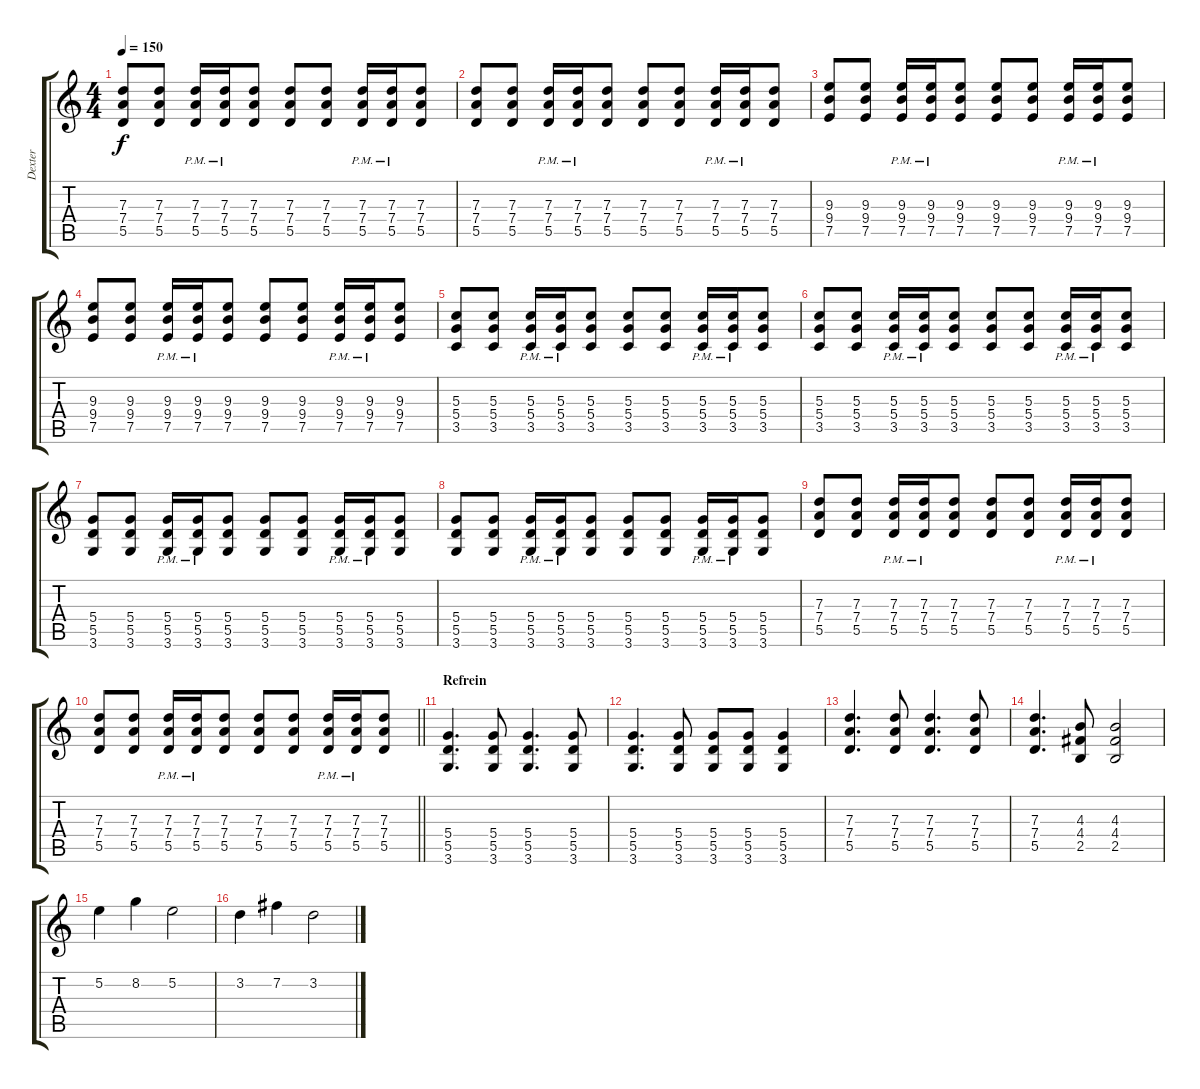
\track ("Dexter" "Dexter") {instrument overdrivenguitar}
\staff {score tabs}
\tuning (E4 B3 G3 D3 A2 E2) {hide}
\ts (4 4)
\tempo 150
\clef g2
\ks c
(7.3 7.4 5.5).8{dy f} (7.3 7.4 5.5).8 (7.3{pm} 7.4{pm} 5.5{pm}).16 (7.3{pm} 7.4{pm} 5.5{pm}).16 (7.3 7.4 5.5).8 (7.3 7.4 5.5).8 (7.3 7.4 5.5).8 (7.3{pm} 7.4{pm} 5.5{pm}).16 (7.3{pm} 7.4{pm} 5.5{pm}).16 (7.3 7.4 5.5).8 |
(7.3 7.4 5.5).8 (7.3 7.4 5.5).8 (7.3{pm} 7.4{pm} 5.5{pm}).16 (7.3{pm} 7.4{pm} 5.5{pm}).16 (7.3 7.4 5.5).8 (7.3 7.4 5.5).8 (7.3 7.4 5.5).8 (7.3{pm} 7.4{pm} 5.5{pm}).16 (7.3{pm} 7.4{pm} 5.5{pm}).16 (7.3 7.4 5.5).8 |
(9.3 9.4 7.5).8 (9.3 9.4 7.5).8 (9.3{pm} 9.4{pm} 7.5{pm}).16 (9.3{pm} 9.4{pm} 7.5{pm}).16 (9.3 9.4 7.5).8 (9.3 9.4 7.5).8 (9.3 9.4 7.5).8 (9.3{pm} 9.4{pm} 7.5{pm}).16 (9.3{pm} 9.4{pm} 7.5{pm}).16 (9.3 9.4 7.5).8 |
(9.3 9.4 7.5).8 (9.3 9.4 7.5).8 (9.3{pm} 9.4{pm} 7.5{pm}).16 (9.3{pm} 9.4{pm} 7.5{pm}).16 (9.3 9.4 7.5).8 (9.3 9.4 7.5).8 (9.3 9.4 7.5).8 (9.3{pm} 9.4{pm} 7.5{pm}).16 (9.3{pm} 9.4{pm} 7.5{pm}).16 (9.3 9.4 7.5).8 |
(5.3 5.4 3.5).8 (5.3 5.4 3.5).8 (5.3{pm} 5.4{pm} 3.5{pm}).16 (5.3{pm} 5.4{pm} 3.5{pm}).16 (5.3 5.4 3.5).8 (5.3 5.4 3.5).8 (5.3 5.4 3.5).8 (5.3{pm} 5.4{pm} 3.5{pm}).16 (5.3{pm} 5.4{pm} 3.5{pm}).16 (5.3 5.4 3.5).8 |
(5.3 5.4 3.5).8 (5.3 5.4 3.5).8 (5.3{pm} 5.4{pm} 3.5{pm}).16 (5.3{pm} 5.4{pm} 3.5{pm}).16 (5.3 5.4 3.5).8 (5.3 5.4 3.5).8 (5.3 5.4 3.5).8 (5.3{pm} 5.4{pm} 3.5{pm}).16 (5.3{pm} 5.4{pm} 3.5{pm}).16 (5.3 5.4 3.5).8 |
(5.4 5.5 3.6).8 (5.4 5.5 3.6).8 (5.4{pm} 5.5{pm} 3.6{pm}).16 (5.4{pm} 5.5{pm} 3.6{pm}).16 (5.4 5.5 3.6).8 (5.4 5.5 3.6).8 (5.4 5.5 3.6).8 (5.4{pm} 5.5{pm} 3.6{pm}).16 (5.4{pm} 5.5{pm} 3.6{pm}).16 (5.4 5.5 3.6).8 |
(5.4 5.5 3.6).8 (5.4 5.5 3.6).8 (5.4{pm} 5.5{pm} 3.6{pm}).16 (5.4{pm} 5.5{pm} 3.6{pm}).16 (5.4 5.5 3.6).8 (5.4 5.5 3.6).8 (5.4 5.5 3.6).8 (5.4{pm} 5.5{pm} 3.6{pm}).16 (5.4{pm} 5.5{pm} 3.6{pm}).16 (5.4 5.5 3.6).8 |
(7.3 7.4 5.5).8 (7.3 7.4 5.5).8 (7.3{pm} 7.4{pm} 5.5{pm}).16 (7.3{pm} 7.4{pm} 5.5{pm}).16 (7.3 7.4 5.5).8 (7.3 7.4 5.5).8 (7.3 7.4 5.5).8 (7.3{pm} 7.4{pm} 5.5{pm}).16 (7.3{pm} 7.4{pm} 5.5{pm}).16 (7.3 7.4 5.5).8 |
\barLineRight lightlight
(7.3 7.4 5.5).8 (7.3 7.4 5.5).8 (7.3{pm} 7.4{pm} 5.5{pm}).16 (7.3{pm} 7.4{pm} 5.5{pm}).16 (7.3 7.4 5.5).8 (7.3 7.4 5.5).8 (7.3 7.4 5.5).8 (7.3{pm} 7.4{pm} 5.5{pm}).16 (7.3{pm} 7.4{pm} 5.5{pm}).16 (7.3 7.4 5.5).8 |
\section ("" "Refrein")
(5.4 5.5 3.6).4{d} (5.4 5.5 3.6).8 (5.4 5.5 3.6).4{d} (5.4 5.5 3.6).8 |
(5.4 5.5 3.6).4{d} (5.4 5.5 3.6).8 (5.4 5.5 3.6).8 (5.4 5.5 3.6).8 (5.4 5.5 3.6).4 |
(7.3 7.4 5.5).4{d} (7.3 7.4 5.5).8 (7.3 7.4 5.5).4{d} (7.3 7.4 5.5).8 |
(7.3 7.4 5.5).4{d} (4.3 4.4 2.5).8 (4.3 4.4 2.5).2 |
5.2.4 8.2.4 5.2.2 |
3.2.4 7.2.4 3.2.2
